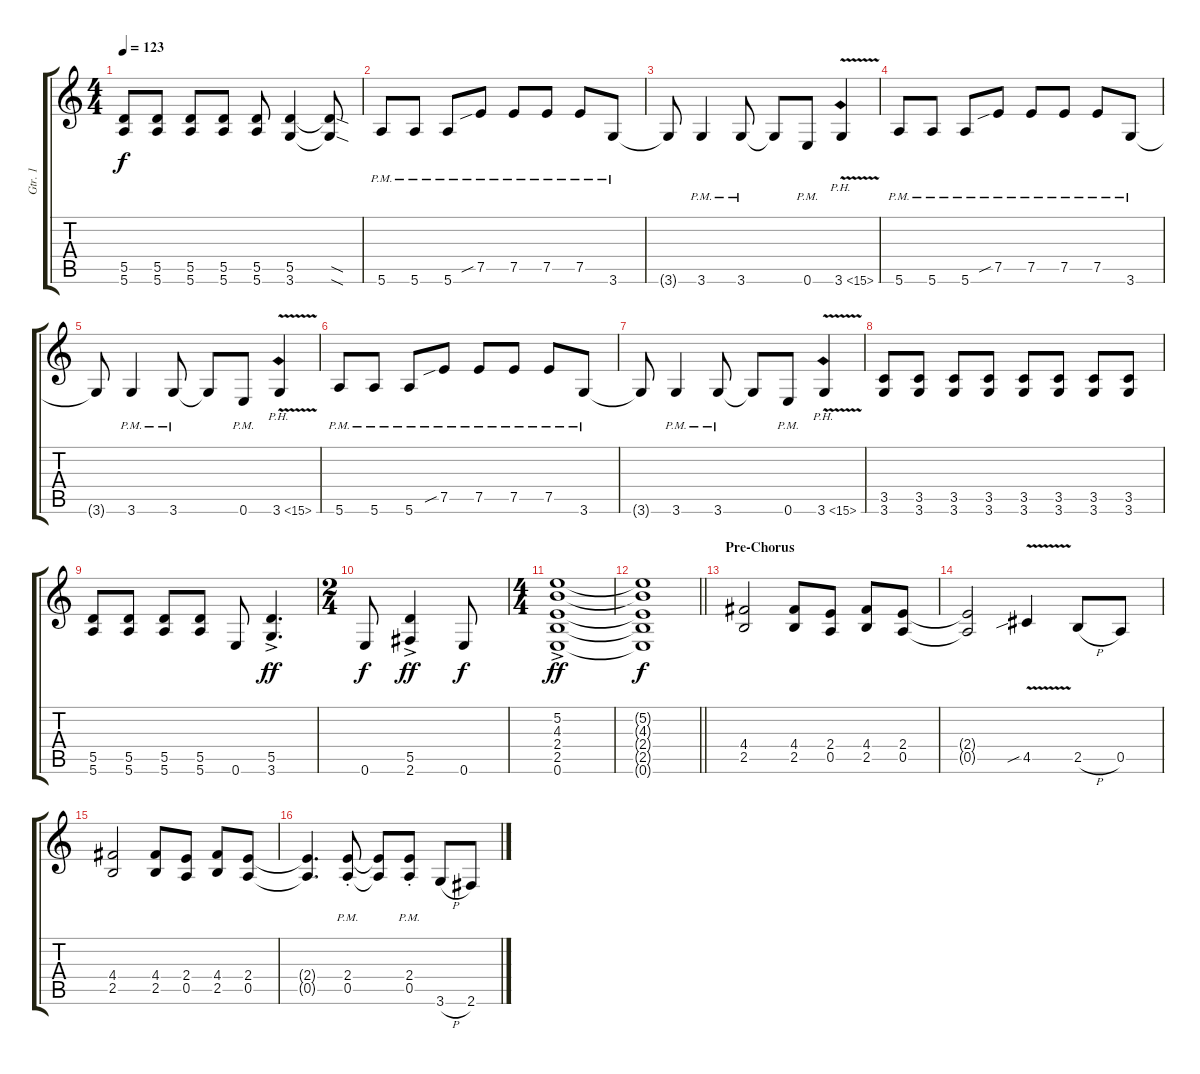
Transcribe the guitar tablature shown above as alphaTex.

\track ("Gtr. 1" "Gtr. 1") {instrument distortionguitar}
\staff {score tabs}
\tuning (E4 B3 G3 D3 A2 E2) {hide}
\ts (4 4)
\tempo 123
\clef g2
\ks c
(5.5 5.6).8{dy f} (5.5 5.6).8 (5.5 5.6).8 (5.5 5.6).8 (5.5 5.6).8 (5.5 3.6).4 (5.5{sod t} 3.6{sod t}).8 |
5.6{pm}.8 5.6{pm}.8 5.6{pm}.8 7.5{sib pm}.8 7.5{pm}.8 7.5{pm}.8 7.5{pm}.8 3.6{pm}.8 |
3.6{t}.8 3.6{pm}.4 3.6{pm}.8 3.6{t}.8 0.6{pm}.8 3.6{ph 12 v}.4 |
5.6{pm}.8 5.6{pm}.8 5.6{pm}.8 7.5{sib pm}.8 7.5{pm}.8 7.5{pm}.8 7.5{pm}.8 3.6{pm}.8 |
3.6{t}.8 3.6{pm}.4 3.6{pm}.8 3.6{t}.8 0.6{pm}.8 3.6{ph 12 v}.4 |
5.6{pm}.8 5.6{pm}.8 5.6{pm}.8 7.5{sib pm}.8 7.5{pm}.8 7.5{pm}.8 7.5{pm}.8 3.6{pm}.8 |
3.6{t}.8 3.6{pm}.4 3.6{pm}.8 3.6{t}.8 0.6{pm}.8 3.6{ph 12 v}.4 |
(3.5 3.6).8 (3.5 3.6).8 (3.5 3.6).8 (3.5 3.6).8 (3.5 3.6).8 (3.5 3.6).8 (3.5 3.6).8 (3.5 3.6).8 |
(5.5 5.6).8 (5.5 5.6).8 (5.5 5.6).8 (5.5 5.6).8 0.6.8 (5.5{ac} 3.6{ac}).4{d dy ff} |
\ts (2 4)
0.6.8{dy f} (5.5{ac} 2.6{ac}).4{dy ff} 0.6.8{dy f} |
\ts (4 4)
(5.2{ac} 4.3{ac} 2.4{ac} 2.5{ac} 0.6).1{dy ff} |
\barLineRight lightlight
(5.2{t} 4.3{t} 2.4{t} 2.5{t} 0.6{t}).1{dy f} |
\section ("" "Pre-Chorus")
(4.4 2.5).2 (4.4 2.5).8 (2.4 0.5).8 (4.4 2.5).8 (2.4 0.5).8 |
(2.4{t} 0.5{t}).2 4.5{v sib}.4 2.5{h}.8 0.5.8 |
(4.4 2.5).2 (4.4 2.5).8 (2.4 0.5).8 (4.4 2.5).8 (2.4 0.5).8 |
(2.4{t} 0.5{t}).4{d} (2.4{pm st} 0.5{pm}).8 (2.4{t} 0.5{t}).8 (2.4{pm st} 0.5{pm}).8 3.6{h}.8 2.6.8
